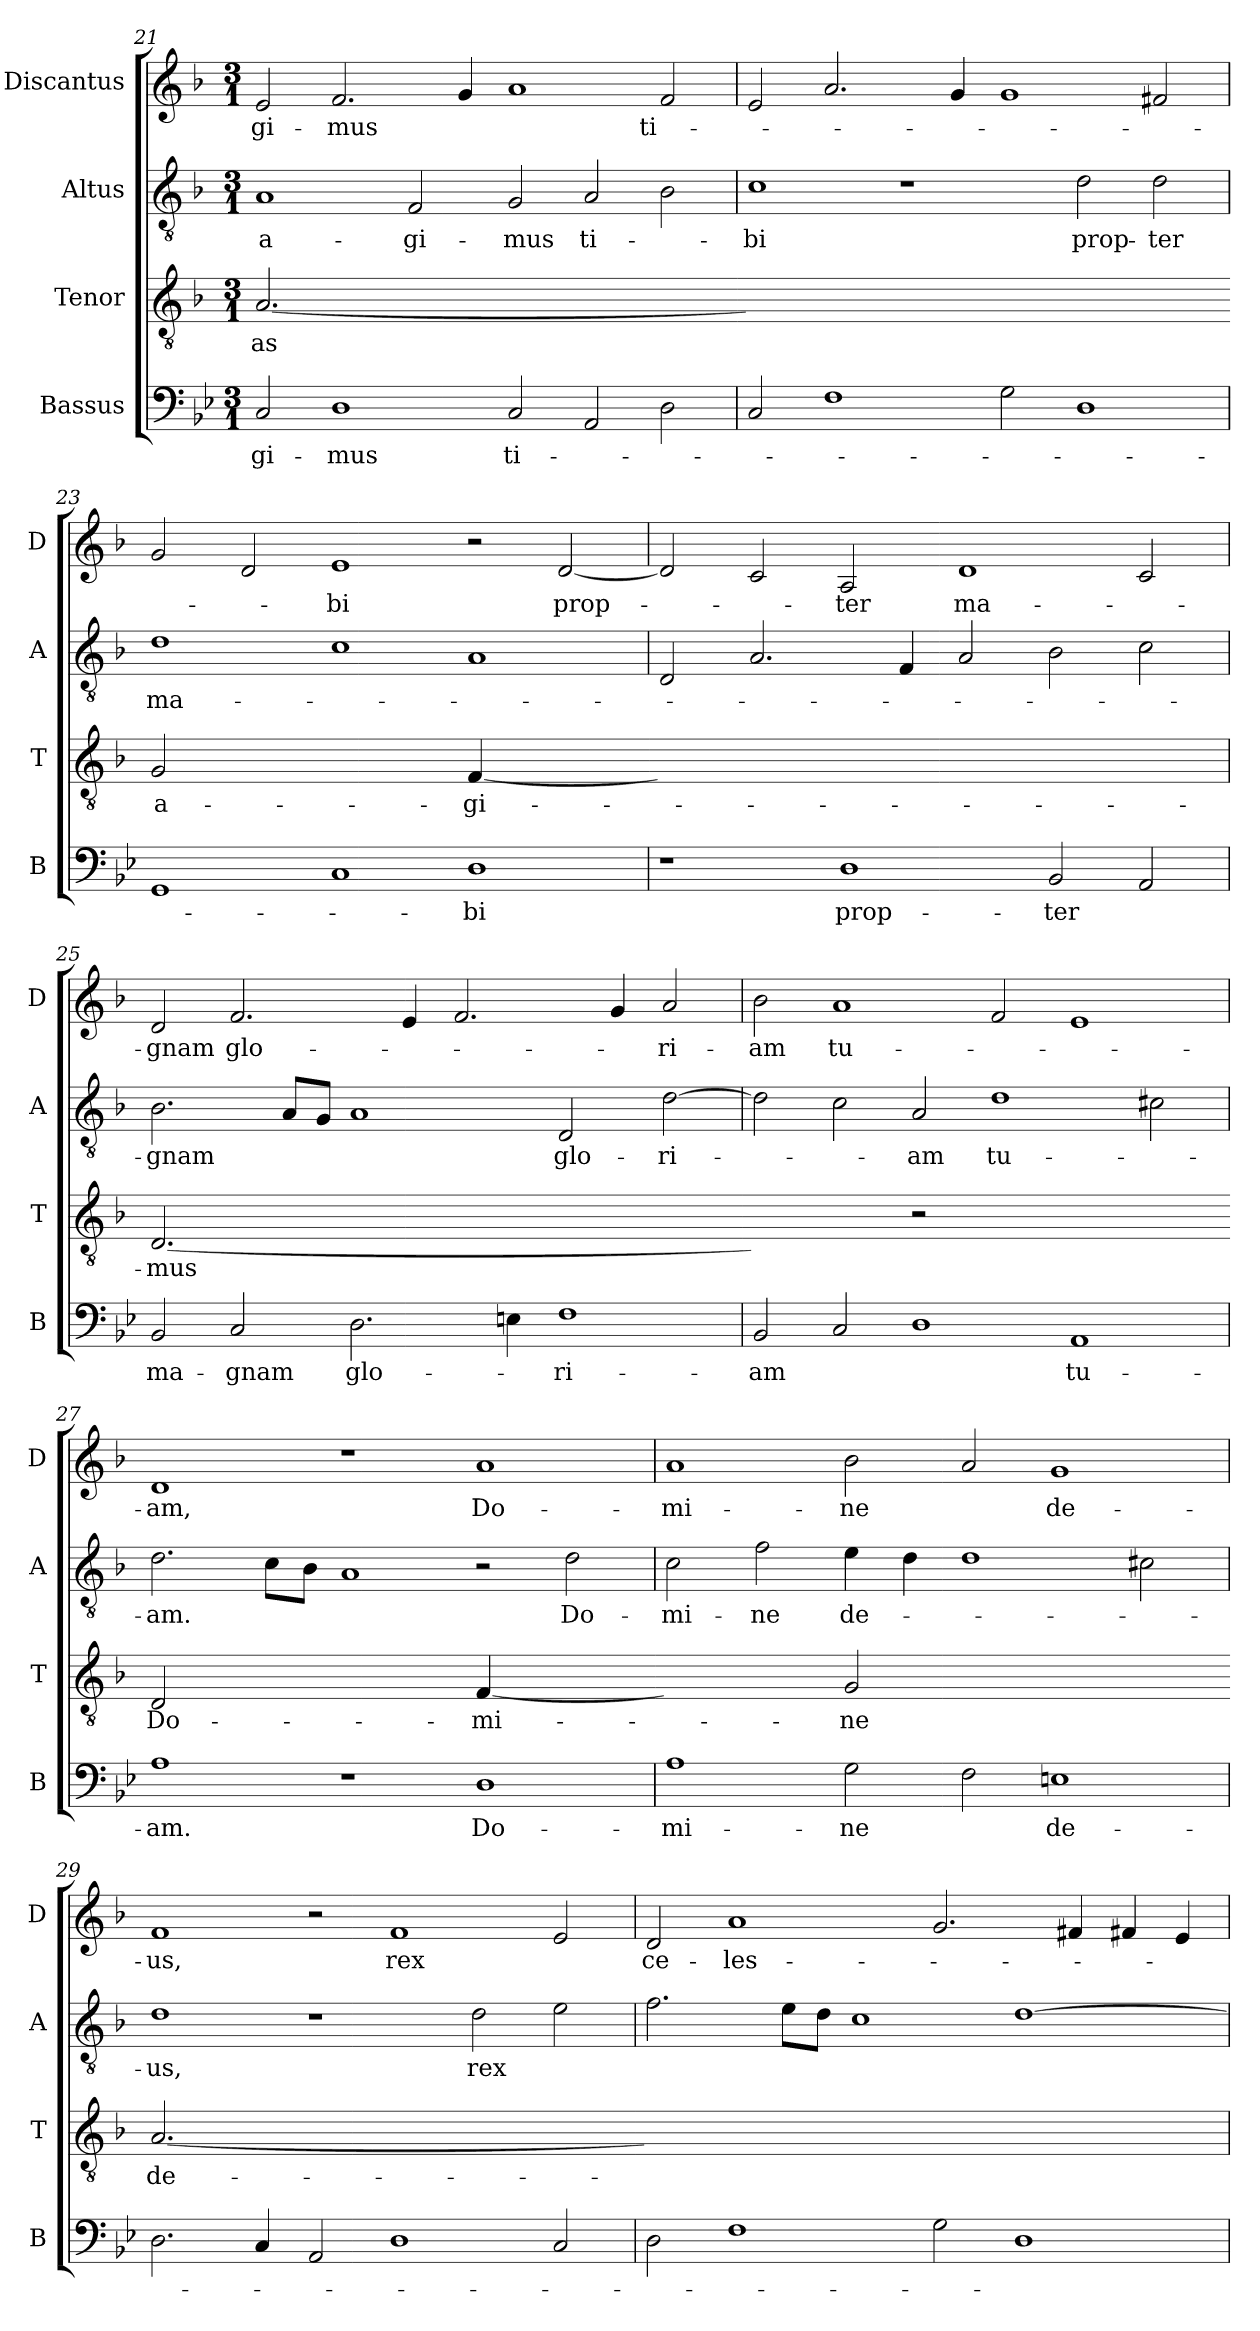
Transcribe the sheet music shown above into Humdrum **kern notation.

**kern	**text	**kern	**text	**kern	**text	**kern	**text
*part4	*part4	*part3	*part3	*part2	*part2	*part1	*part1
*staff4	*staff4	*staff3	*staff3	*staff2	*staff2	*staff1	*staff1
*I"Bassus	*	*I"Tenor	*	*I"Altus	*	*I"Discantus	*
*I'B	*	*I'T	*	*I'A	*	*I'D	*
*clefF4	*	*clefGv2	*	*clefGv2	*	*clefG2	*
*k[b-e-]	*	*k[b-]	*	*k[b-]	*	*k[b-]	*
*M3/1	*	*M3/1	*	*M3/1	*	*M3/1	*
=21	=21	=21	=21	=21	=21	=21	=21
!	!	!LO:N:vis=2.	!	!	!	!	!
2C	-gi-	[0.A	-as	1A	a-	2e	-gi-
1D	-mus	.	.	.	.	2.f	-mus
.	.	.	.	2F	-gi-	.	.
.	.	.	.	.	.	4g	.
2C	ti-	.	.	2G	-mus	1a	.
2AA	.	.	.	2A	ti-	.	.
2D	.	.	.	2B-	.	2f	ti-
=22	=22	=22-	=22	=22	=22	=22	=22
!	!	!LO:N:vis=2.	!	!	!	!	!
2C	.	0.Ayy]	.	1c	-bi	2e	.
1F	.	.	.	.	.	2.a	.
.	.	.	.	1r	.	.	.
.	.	.	.	.	.	4g	.
2G	.	.	.	.	.	1g	.
1D	.	.	.	2d	prop-	.	.
.	.	.	.	2d	-ter	2f#X	.
=23	=23	=23-	=23	=23	=23	=23	=23
!	!	!LO:N:vis=2	!	!	!	!	!
1GG	.	0G	a-	1d	ma-	2g	.
.	.	.	.	.	.	2d	.
1C	.	.	.	1c	.	1e	-bi
!	!	!LO:N:vis=4	!	!	!	!	!
1D	-bi	[1F	-gi-	1A	.	2r	.
.	.	.	.	.	.	[2d	prop-
=24	=24	=24-	=24	=24	=24	=24	=24
!	!	!LO:N:vis=2.	!	!	!	!	!
1r	.	0.Fyy]	.	2D	.	2d]	.
.	.	.	.	2.A	.	2c	.
1D	prop-	.	.	.	.	2A	-ter
.	.	.	.	4F	.	.	.
.	.	.	.	2A	.	1d	ma-
2BB-	-ter	.	.	2B-	.	.	.
2AA	.	.	.	2c	.	2c	.
=25	=25	=25	=25	=25	=25	=25	=25
!	!	!LO:N:vis=2.	!	!	!	!	!
2BB-	ma-	[0.D	-mus	2.B-	-gnam	2d	-gnam
2C	-gnam	.	.	.	.	2.f	glo-
.	.	.	.	8AL	.	.	.
.	.	.	.	8GJ	.	.	.
2.D	glo-	.	.	1A	.	.	.
.	.	.	.	.	.	4e	.
.	.	.	.	.	.	2.f	.
4En	.	.	.	.	.	.	.
1F	-ri-	.	.	2D	glo-	.	.
.	.	.	.	.	.	4g	.
.	.	.	.	[2d	-ri-	2a	-ri-
=26	=26	=26-	=26	=26	=26	=26	=26
!	!	!LO:N:vis=4	!	!	!	!	!
2BB-	-am	1Dyy]	.	2d]	.	2b-	-am
2C	.	.	.	2c	.	1a	tu-
!	!	!LO:N:vis=2	!	!	!	!	!
1D	.	0r	.	2A	-am	.	.
.	.	.	.	1d	tu-	2f	.
1AA	tu-	.	.	.	.	1e	.
.	.	.	.	2c#X	.	.	.
=27	=27	=27-	=27	=27	=27	=27	=27
!	!	!LO:N:vis=2	!	!	!	!	!
1A	-am.	0D	Do-	2.d	-am.	1d	-am,
.	.	.	.	8cL	.	.	.
.	.	.	.	8B-J	.	.	.
1r	.	.	.	1A	.	1r	.
!	!	!LO:N:vis=4	!	!	!	!	!
1D	Do-	[1F	-mi-	2r	.	1a	Do-
.	.	.	.	2d	Do-	.	.
=28	=28	=28-	=28	=28	=28	=28	=28
!	!	!LO:N:vis=4	!	!	!	!	!
1A	-mi-	1Fyy]	.	2c	-mi-	1a	-mi-
.	.	.	.	2f	-ne	.	.
!	!	!LO:N:vis=2	!	!	!	!	!
2G	-ne	0G	-ne	4e	de-	2b-	-ne
.	.	.	.	4d	.	.	.
2F	.	.	.	1d	.	2a	.
1En	de-	.	.	.	.	1g	de-
.	.	.	.	2c#X	.	.	.
=29	=29	=29-	=29	=29	=29	=29	=29
!	!	!LO:N:vis=2.	!	!	!	!	!
2.D	.	[0.A	de-	1d	-us,	1f	-us,
4C	.	.	.	.	.	.	.
2AA	.	.	.	1r	.	2r	.
1D	.	.	.	.	.	1f	rex
.	.	.	.	2d	rex	.	.
2C	.	.	.	2e	.	2e	.
=30	=30	=30-	=30	=30	=30	=30	=30
!	!	!LO:N:vis=2.	!	!	!	!	!
2D	.	0.Ayy]	.	2.f	.	2d	ce-
1F	.	.	.	.	.	1a	-les-
.	.	.	.	8eL	.	.	.
.	.	.	.	8dJ	.	.	.
.	.	.	.	1c	.	.	.
2G	.	.	.	.	.	2.g	.
1D	.	.	.	[1d	.	.	.
.	.	.	.	.	.	4f#X	.
.	.	.	.	.	.	4f#X	.
.	.	.	.	.	.	4e	.
=	=	=	=	=	=	=	=
*-	*-	*-	*-	*-	*-	*-	*-
